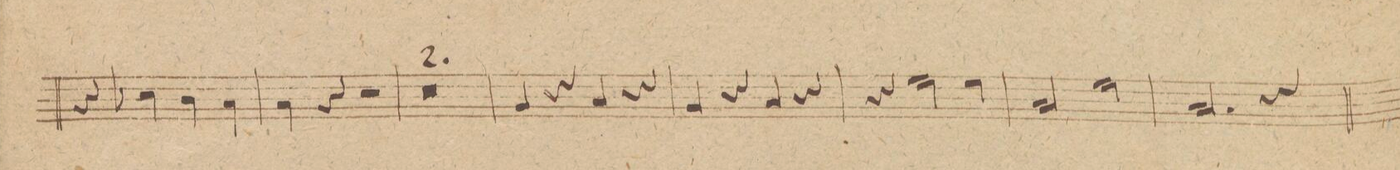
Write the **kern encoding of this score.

**kern	**dynam
*I"Baſso.	*
*clefF4	*
*k[]	*
*met(c|)	*
*M2/2	*
4r	.
4E-X\	.
4D\	.
4C\	.
=88	=88
4C\	.
4r	.
2r	.
=89	=89
0r	.
=90	=90
=91	=91
4BB/	.
4r	.
4C/	.
4r	.
=92	=92
4BB/	.
4r	.
4C/	.
4r	.
=93	=93
4r	.
2G\	.
4G\	.
=94	=94
2C/	.
2G\	.
=95	=95
2.C/	.
4r	.
=96	=96
*-	*-
